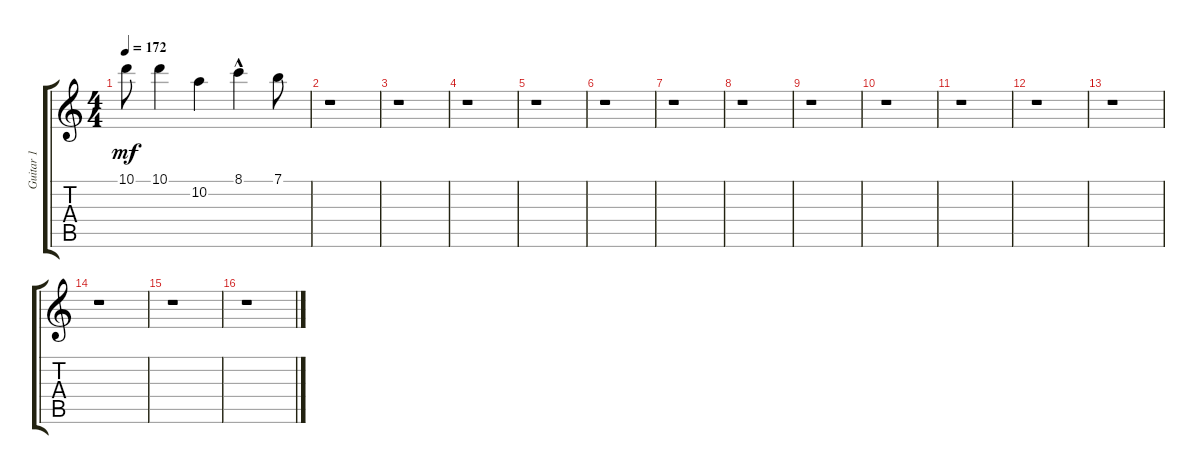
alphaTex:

\track ("Guitar 1" "Guitar 1") {instrument acousticguitarsteel}
\staff {score tabs}
\tuning (E4 B3 G3 D3 A2 E2) {hide}
\ts (4 4)
\tempo 172
\clef g2
\ks c
10.1.8{dy mf} 10.1.4 10.2.4 8.1{hac}.4 7.1.8 |
r.1 |
r.1 |
r.1 |
r.1 |
r.1 |
r.1 |
r.1 |
r.1 |
r.1 |
r.1 |
r.1 |
r.1 |
r.1 |
r.1 |
r.1
